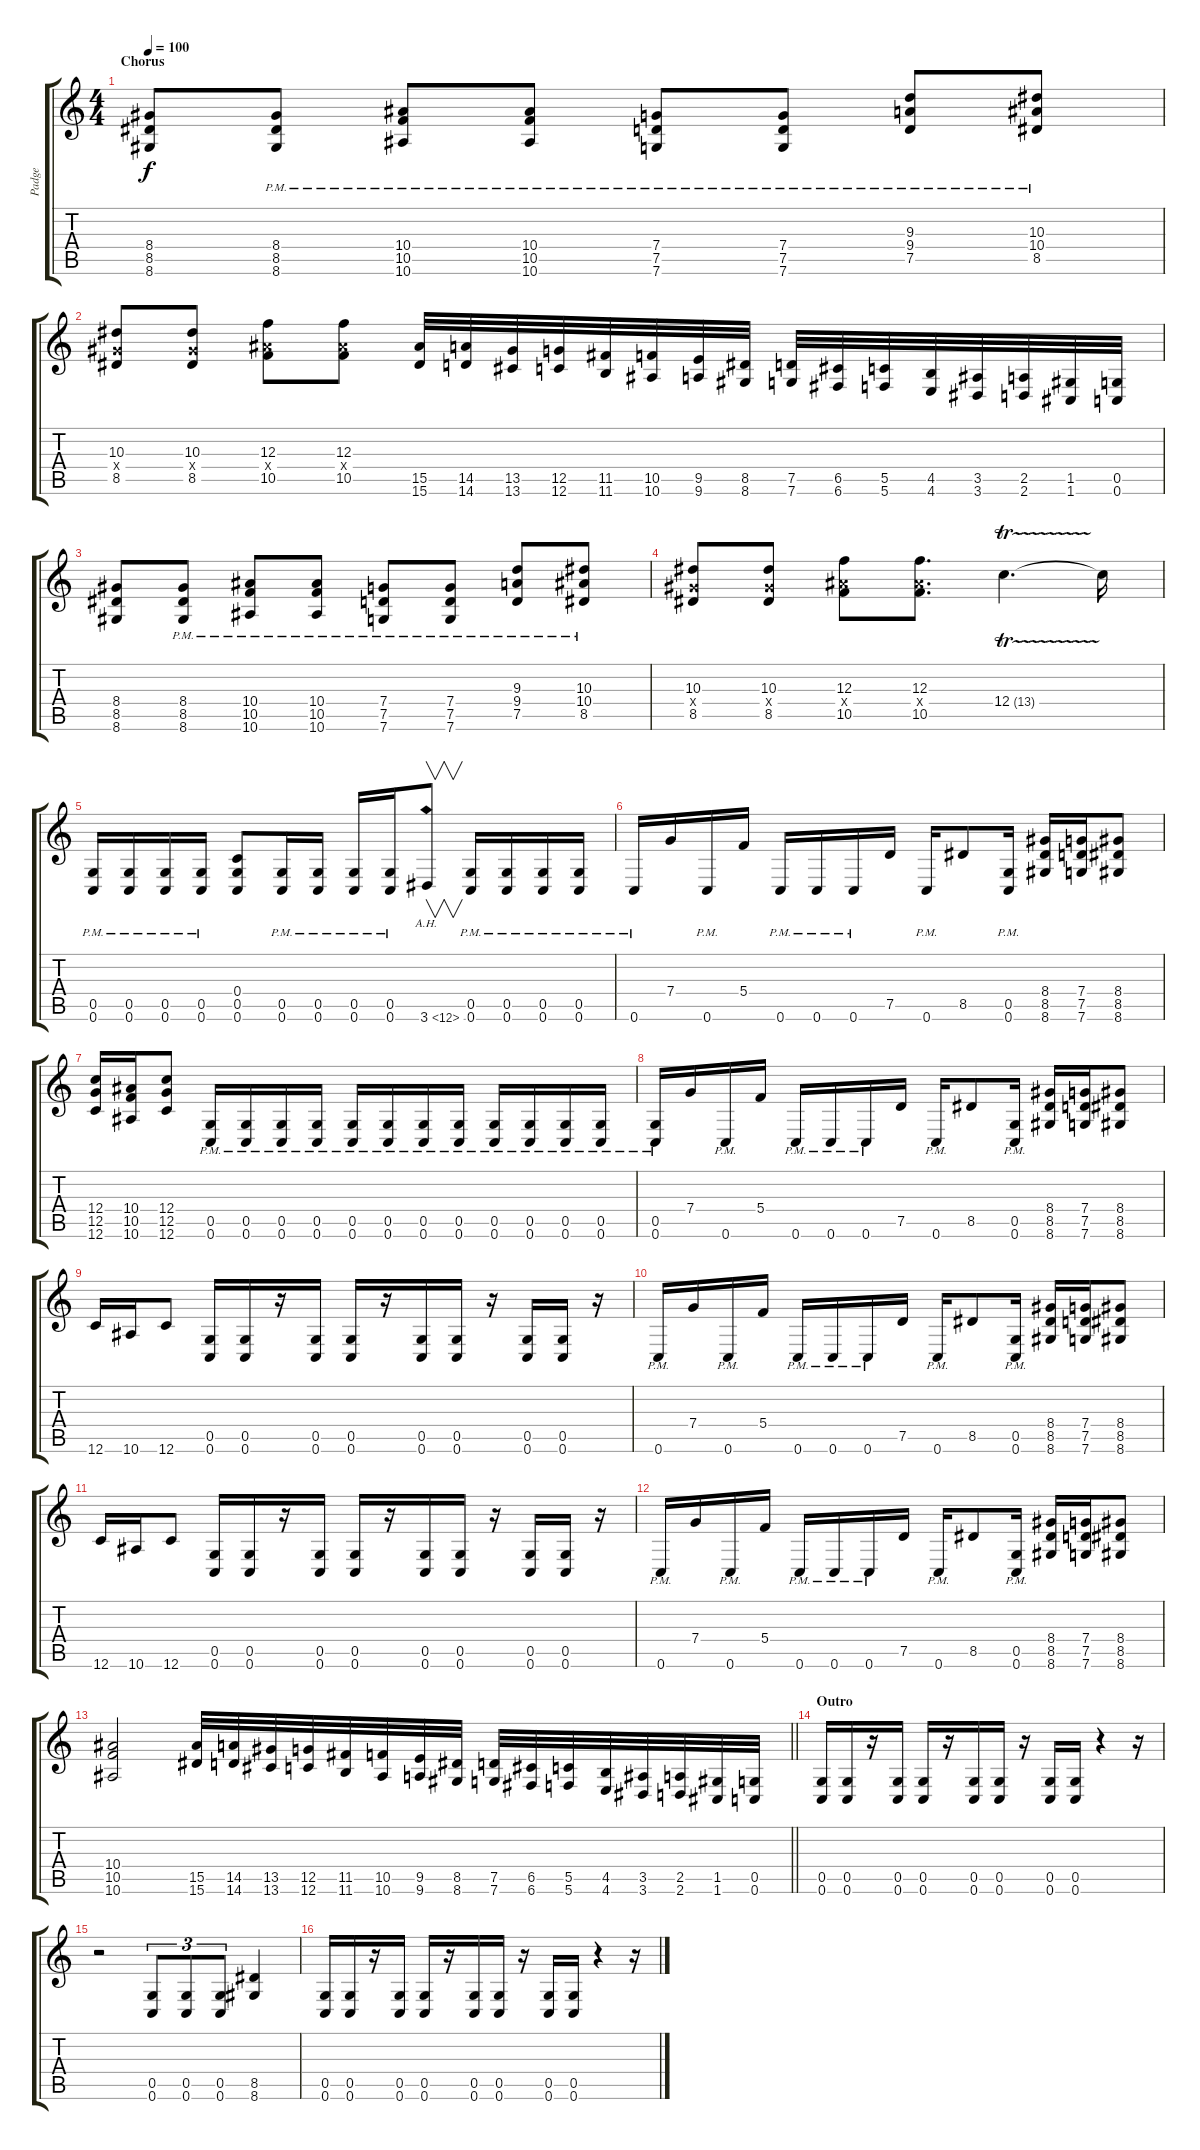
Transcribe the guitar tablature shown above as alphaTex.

\track ("Padge" "Padge") {instrument distortionguitar}
\staff {score tabs}
\tuning (D4 A3 F3 C3 G2 C2) {hide}
\ts (4 4)
\section ("" "Chorus")
\tempo 100
\clef g2
\ks c
(8.4 8.5 8.6).8{dy f} (8.4{pm} 8.5{pm} 8.6{pm}).8 (10.4{pm} 10.5{pm} 10.6{pm}).8 (10.4{pm} 10.5{pm} 10.6{pm}).8 (7.4{pm} 7.5{pm} 7.6{pm}).8 (7.4{pm} 7.5{pm} 7.6{pm}).8 (9.3{pm} 9.4{pm} 7.5{pm}).8 (10.3{pm} 10.4{pm} 8.5{pm}).8 |
(10.3 8.4{x} 8.5).8 (10.3 8.4{x} 8.5).8 (12.3 10.4{x} 10.5).8 (12.3 10.4{x} 10.5).8 (15.5 15.6).32{instrument guitarfretnoise} (14.5 14.6).32 (13.5 13.6).32 (12.5 12.6).32 (11.5 11.6).32 (10.5 10.6).32 (9.5 9.6).32 (8.5 8.6).32 (7.5 7.6).32 (6.5 6.6).32 (5.5 5.6).32 (4.5 4.6).32 (3.5 3.6).32 (2.5 2.6).32 (1.5 1.6).32 (0.5 0.6).32 |
(8.4 8.5 8.6).8{instrument distortionguitar} (8.4{pm} 8.5{pm} 8.6{pm}).8 (10.4{pm} 10.5{pm} 10.6{pm}).8 (10.4{pm} 10.5{pm} 10.6{pm}).8 (7.4{pm} 7.5{pm} 7.6{pm}).8 (7.4{pm} 7.5{pm} 7.6{pm}).8 (9.3{pm} 9.4{pm} 7.5{pm}).8 (10.3{pm} 10.4{pm} 8.5{pm}).8 |
(10.3 8.4{x} 8.5).8 (10.3 8.4{x} 8.5).8 (12.3 10.4{x} 10.5).8 (12.3 10.4{x} 10.5).8{d} 12.4{tr (13 32)}.4{d} 12.4{t}.16 |
(0.5{pm} 0.6{pm}).16 (0.5{pm} 0.6{pm}).16 (0.5{pm} 0.6{pm}).16 (0.5{pm} 0.6{pm}).16 (0.4 0.5 0.6).8 (0.5{pm} 0.6{pm}).16 (0.5{pm} 0.6{pm}).16 (0.5{pm} 0.6{pm}).16 (0.5{pm} 0.6{pm}).16 3.6{ah 9}.8{v} (0.5{pm} 0.6{pm}).16 (0.5{pm} 0.6{pm}).16 (0.5{pm} 0.6{pm}).16 (0.5{pm} 0.6{pm}).16 |
0.6{pm}.16 7.4.16 0.6{pm}.16 5.4.16 0.6{pm}.16 0.6{pm}.16 0.6{pm}.16 7.5.16 0.6{pm}.16 8.5.8 (0.5{pm} 0.6{pm}).16 (8.4 8.5 8.6).16 (7.4 7.5 7.6).16 (8.4 8.5 8.6).8 |
(12.4 12.5 12.6).16 (10.4 10.5 10.6).16 (12.4 12.5 12.6).8 (0.5{pm} 0.6{pm}).16 (0.5{pm} 0.6{pm}).16 (0.5{pm} 0.6{pm}).16 (0.5{pm} 0.6{pm}).16 (0.5{pm} 0.6{pm}).16 (0.5{pm} 0.6{pm}).16 (0.5{pm} 0.6{pm}).16 (0.5{pm} 0.6{pm}).16 (0.5{pm} 0.6{pm}).16 (0.5{pm} 0.6{pm}).16 (0.5{pm} 0.6{pm}).16 (0.5{pm} 0.6{pm}).16 |
(0.5{pm} 0.6{pm}).16 7.4.16 0.6{pm}.16 5.4.16 0.6{pm}.16 0.6{pm}.16 0.6{pm}.16 7.5.16 0.6{pm}.16 8.5.8 (0.5{pm} 0.6{pm}).16 (8.4 8.5 8.6).16 (7.4 7.5 7.6).16 (8.4 8.5 8.6).8 |
12.6.16 10.6.16 12.6.8 (0.5 0.6).16 (0.5 0.6).16 r.16 (0.5 0.6).16 (0.5 0.6).16 r.16 (0.5 0.6).16 (0.5 0.6).16 r.16 (0.5 0.6).16 (0.5 0.6).16 r.16 |
0.6{pm}.16 7.4.16 0.6{pm}.16 5.4.16 0.6{pm}.16 0.6{pm}.16 0.6{pm}.16 7.5.16 0.6{pm}.16 8.5.8 (0.5{pm} 0.6{pm}).16 (8.4 8.5 8.6).16 (7.4 7.5 7.6).16 (8.4 8.5 8.6).8 |
12.6.16 10.6.16 12.6.8 (0.5 0.6).16 (0.5 0.6).16 r.16 (0.5 0.6).16 (0.5 0.6).16 r.16 (0.5 0.6).16 (0.5 0.6).16 r.16 (0.5 0.6).16 (0.5 0.6).16 r.16 |
0.6{pm}.16 7.4.16 0.6{pm}.16 5.4.16 0.6{pm}.16 0.6{pm}.16 0.6{pm}.16 7.5.16 0.6{pm}.16 8.5.8 (0.5{pm} 0.6{pm}).16 (8.4 8.5 8.6).16 (7.4 7.5 7.6).16 (8.4 8.5 8.6).8 |
\barLineRight lightlight
(10.4 10.5 10.6).2 (15.5 15.6).32{instrument guitarfretnoise} (14.5 14.6).32 (13.5 13.6).32 (12.5 12.6).32 (11.5 11.6).32 (10.5 10.6).32 (9.5 9.6).32 (8.5 8.6).32 (7.5 7.6).32 (6.5 6.6).32 (5.5 5.6).32 (4.5 4.6).32 (3.5 3.6).32 (2.5 2.6).32 (1.5 1.6).32 (0.5 0.6).32 |
\section ("" "Outro")
(0.5 0.6).16{instrument distortionguitar} (0.5 0.6).16 r.16 (0.5 0.6).16 (0.5 0.6).16 r.16 (0.5 0.6).16 (0.5 0.6).16 r.16 (0.5 0.6).16 (0.5 0.6).16 r.4 r.16 |
r.2 (0.5 0.6).8{tu (3 2)} (0.5 0.6).8{tu (3 2)} (0.5 0.6).8{tu (3 2)} (8.5 8.6).4 |
(0.5 0.6).16 (0.5 0.6).16 r.16 (0.5 0.6).16 (0.5 0.6).16 r.16 (0.5 0.6).16 (0.5 0.6).16 r.16 (0.5 0.6).16 (0.5 0.6).16 r.4 r.16
